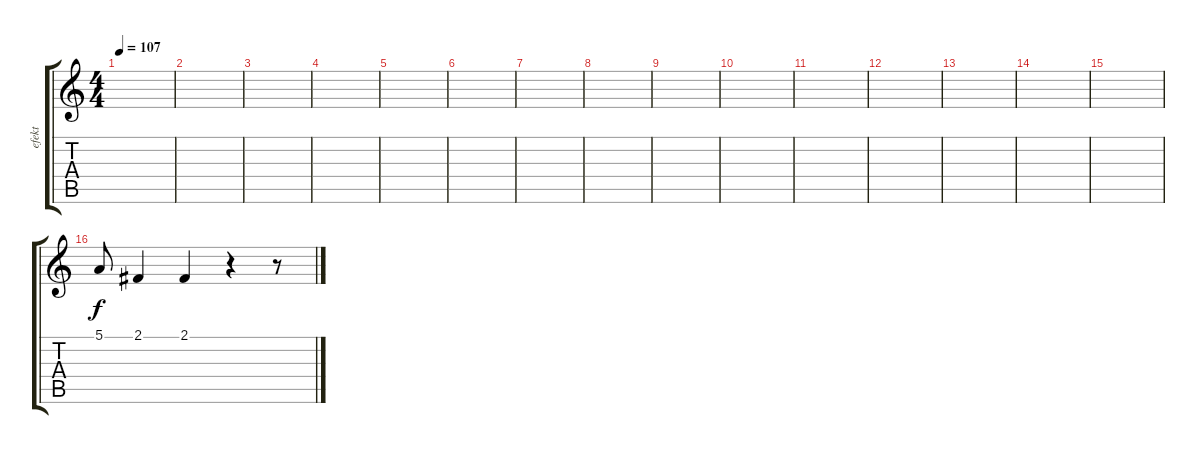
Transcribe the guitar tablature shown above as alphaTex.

\track ("efekt" "efekt") {instrument fx4atmosphere}
\staff {score tabs}
\tuning (E4 B3 G3 D3 A2 E2) {hide}
\ts (4 4)
\tempo 107
\clef g2
\ks c
|
|
|
|
|
|
|
|
|
|
|
|
|
|
|
5.1.8 2.1.4 2.1.4 r.4 r.8
